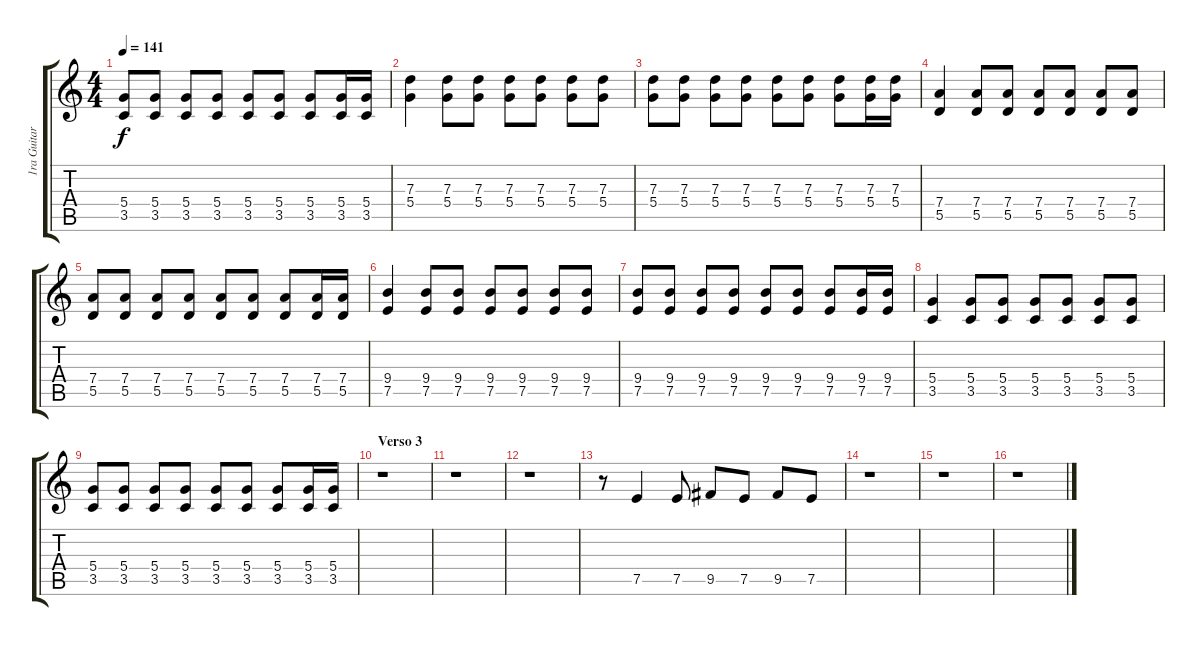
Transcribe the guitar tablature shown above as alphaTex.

\track ("1ra Guitarra" "1ra Guitar") {instrument overdrivenguitar}
\staff {score tabs}
\tuning (E4 B3 G3 D3 A2 E2) {hide}
\ts (4 4)
\tempo 141
\clef g2
\ks c
(5.4 3.5).8{dy f} (5.4 3.5).8 (5.4 3.5).8 (5.4 3.5).8 (5.4 3.5).8 (5.4 3.5).8 (5.4 3.5).8 (5.4 3.5).16 (5.4 3.5).16 |
(7.3 5.4).4 (7.3 5.4).8 (7.3 5.4).8 (7.3 5.4).8 (7.3 5.4).8 (7.3 5.4).8 (7.3 5.4).8 |
(7.3 5.4).8 (7.3 5.4).8 (7.3 5.4).8 (7.3 5.4).8 (7.3 5.4).8 (7.3 5.4).8 (7.3 5.4).8 (7.3 5.4).16 (7.3 5.4).16 |
(7.4 5.5).4 (7.4 5.5).8 (7.4 5.5).8 (7.4 5.5).8 (7.4 5.5).8 (7.4 5.5).8 (7.4 5.5).8 |
(7.4 5.5).8 (7.4 5.5).8 (7.4 5.5).8 (7.4 5.5).8 (7.4 5.5).8 (7.4 5.5).8 (7.4 5.5).8 (7.4 5.5).16 (7.4 5.5).16 |
(9.4 7.5).4 (9.4 7.5).8 (9.4 7.5).8 (9.4 7.5).8 (9.4 7.5).8 (9.4 7.5).8 (9.4 7.5).8 |
(9.4 7.5).8 (9.4 7.5).8 (9.4 7.5).8 (9.4 7.5).8 (9.4 7.5).8 (9.4 7.5).8 (9.4 7.5).8 (9.4 7.5).16 (9.4 7.5).16 |
(5.4 3.5).4 (5.4 3.5).8 (5.4 3.5).8 (5.4 3.5).8 (5.4 3.5).8 (5.4 3.5).8 (5.4 3.5).8 |
(5.4 3.5).8 (5.4 3.5).8 (5.4 3.5).8 (5.4 3.5).8 (5.4 3.5).8 (5.4 3.5).8 (5.4 3.5).8 (5.4 3.5).16 (5.4 3.5).16 |
\section ("" "Verso 3")
r.1 |
r.1 |
r.1 |
r.8 7.5.4 7.5.8 9.5.8 7.5.8 9.5.8 7.5.8 |
r.1 |
r.1 |
r.1
